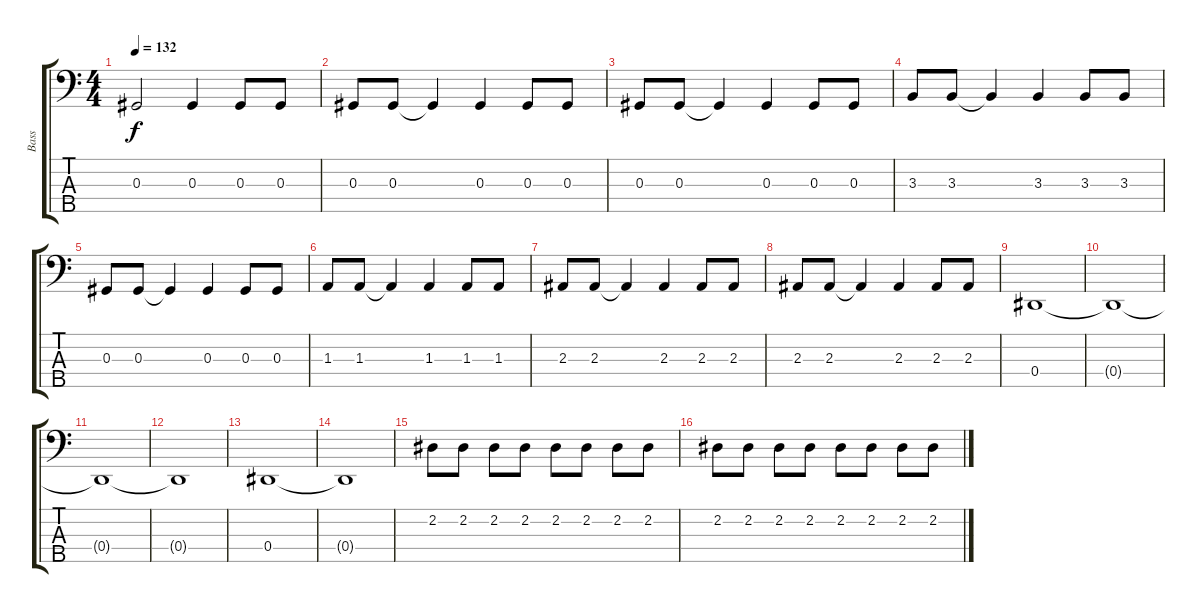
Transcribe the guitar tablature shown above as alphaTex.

\track ("Bass" "Bass") {instrument electricbassfinger}
\staff {score tabs}
\tuning (Gb2 Db2 Ab1 Eb1 Bb0) {hide}
\ts (4 4)
\tempo 132
\clef f4
\ks c
0.3.2{dy f} 0.3.4 0.3.8 0.3.8 |
0.3.8 0.3.8 0.3{t}.4 0.3.4 0.3.8 0.3.8 |
0.3.8 0.3.8 0.3{t}.4 0.3.4 0.3.8 0.3.8 |
3.3.8 3.3.8 3.3{t}.4 3.3.4 3.3.8 3.3.8 |
0.3.8 0.3.8 0.3{t}.4 0.3.4 0.3.8 0.3.8 |
1.3.8 1.3.8 1.3{t}.4 1.3.4 1.3.8 1.3.8 |
2.3.8 2.3.8 2.3{t}.4 2.3.4 2.3.8 2.3.8 |
2.3.8 2.3.8 2.3{t}.4 2.3.4 2.3.8 2.3.8 |
0.4.1 |
0.4{t}.1 |
0.4{t}.1 |
0.4{t}.1 |
0.4.1 |
0.4{t}.1 |
2.2.8 2.2.8 2.2.8 2.2.8 2.2.8 2.2.8 2.2.8 2.2.8 |
2.2.8 2.2.8 2.2.8 2.2.8 2.2.8 2.2.8 2.2.8 2.2.8
